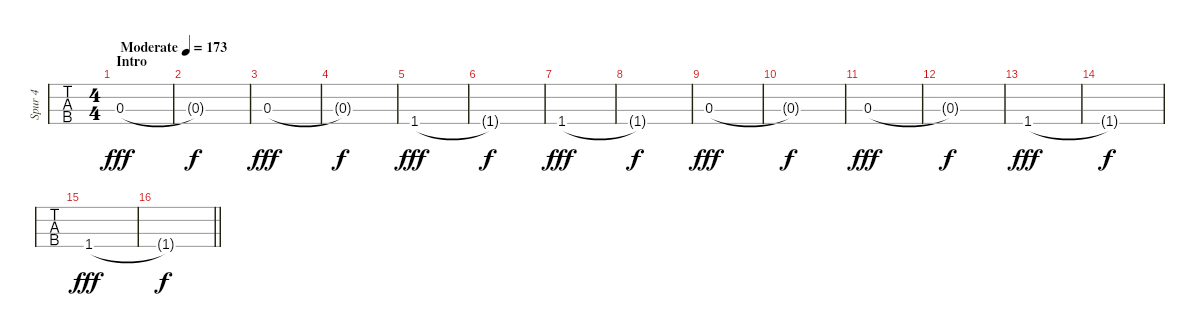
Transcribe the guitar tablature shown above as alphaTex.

\track ("Spur 4" "Spur 4") {instrument electricbasspick}
\staff {tabs}
\tuning (D2 A1 E1 B0) {hide}
\ts (4 4)
\section ("" "Intro")
\tempo (173 "Moderate")
\clef f4
\ks c
0.3.1{dy fff instrument electricbasspick} |
0.3{t}.1{dy f} |
0.3.1{dy fff} |
0.3{t}.1{dy f} |
1.4.1{dy fff} |
1.4{t}.1{dy f} |
1.4.1{dy fff} |
1.4{t}.1{dy f} |
0.3.1{dy fff} |
0.3{t}.1{dy f} |
0.3.1{dy fff} |
0.3{t}.1{dy f} |
1.4.1{dy fff} |
1.4{t}.1{dy f} |
1.4.1{dy fff} |
\barLineRight lightlight
1.4{t}.1{dy f}
